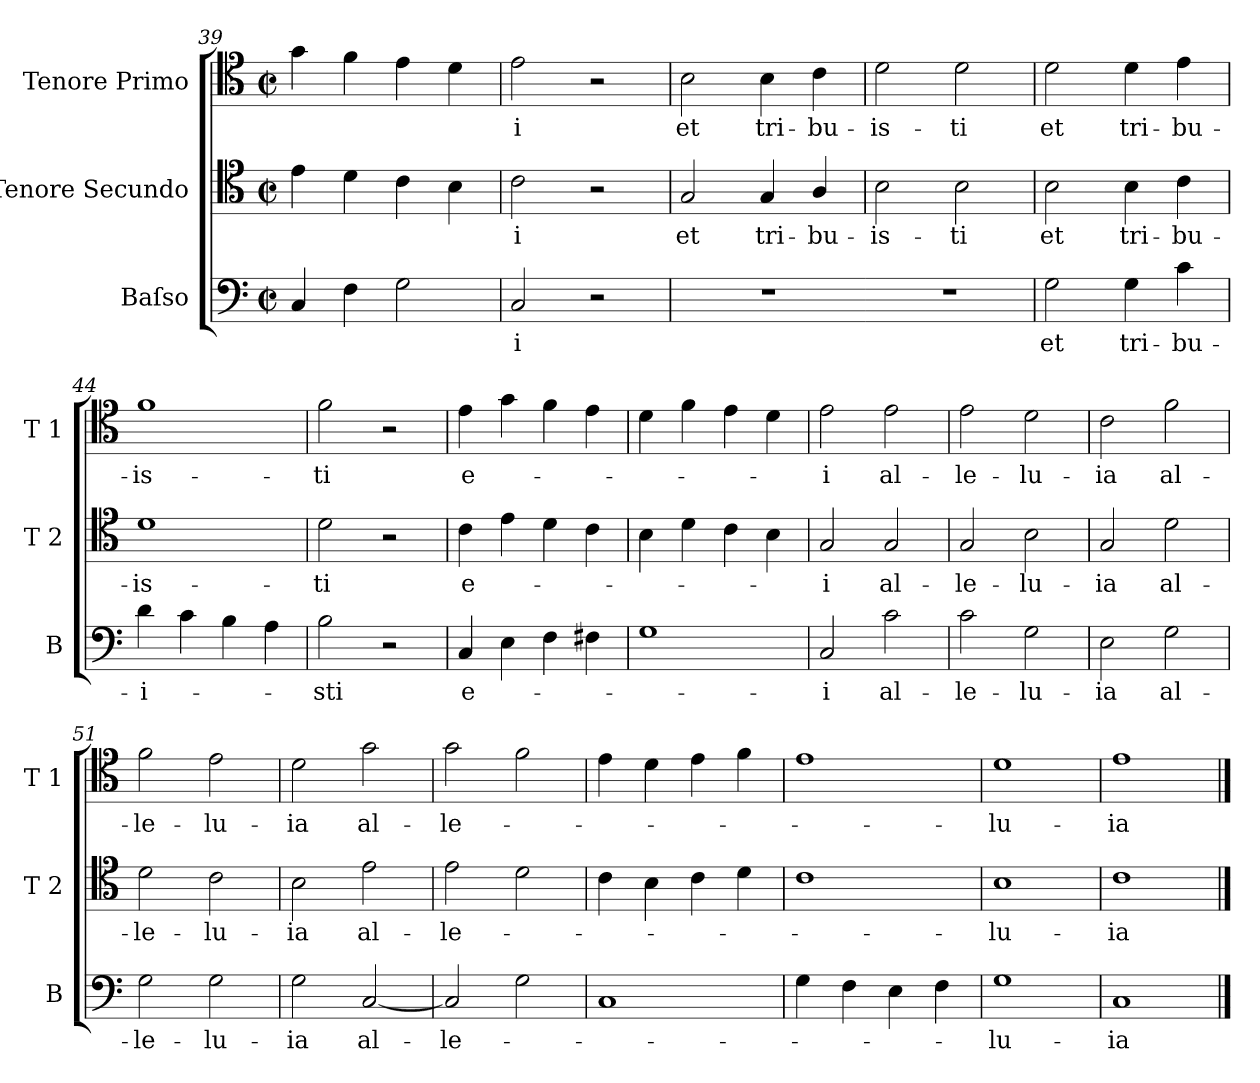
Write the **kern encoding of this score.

**kern	**text	**kern	**text	**kern	**text
*part3	*part3	*part2	*part2	*part1	*part1
*staff3	*staff3	*staff2	*staff2	*staff1	*staff1
*I"Baſso	*	*I"Tenore Secundo	*	*I"Tenore Primo	*
*I'B	*	*I'T 2	*	*I'T 1	*
*clefF4	*	*clefC4	*	*clefC4	*
*k[]	*	*k[]	*	*k[]	*
*M2/2	*	*M2/2	*	*M2/2	*
*met(c|)	*	*met(c|)	*	*met(c|)	*
=39	=39	=39	=39	=39	=39
4C/	.	4e\	.	4g\	.
4F\	.	4d\	.	4f\	.
2G\	.	4c\	.	4e\	.
.	.	4B\	.	4d\	.
=40	=40	=40	=40	=40	=40
2C/	-i	2c\	-i	2e\	-i
2r	.	2r	.	2r	.
=41	=41	=41	=41	=41	=41
1r	.	2G/	et	2B\	et
.	.	4G/	tri-	4B\	tri-
.	.	4A/	-bu-	4c\	-bu-
=42-	=42	=42	=42	=42	=42
1r	.	2B\	-is-	2d\	-is-
.	.	2B\	-ti	2d\	-ti
=43	=43	=43	=43	=43	=43
2G\	et	2B\	et	2d\	et
4G\	tri-	4B\	tri-	4d\	tri-
4c\	-bu-	4c\	-bu-	4e\	-bu-
=44	=44	=44	=44	=44	=44
4d\	-i-	1d	-is-	1f	-is-
4c\	.	.	.	.	.
4B\	.	.	.	.	.
4A\	.	.	.	.	.
=45	=45	=45	=45	=45	=45
2B\	-sti	2d\	-ti	2f\	-ti
2r	.	2r	.	2r	.
=46	=46	=46	=46	=46	=46
4C/	e-	4c\	e-	4e\	e-
4E\	.	4e\	.	4g\	.
4F\	.	4d\	.	4f\	.
4F#X\	.	4c\	.	4e\	.
=47	=47	=47	=47	=47	=47
1G	.	4B\	.	4d\	.
.	.	4d\	.	4f\	.
.	.	4c\	.	4e\	.
.	.	4B\	.	4d\	.
=48	=48	=48	=48	=48	=48
2C/	-i	2G/	-i	2e\	-i
2c\	al-	2G/	al-	2e\	al-
=49	=49	=49	=49	=49	=49
2c\	-le-	2G/	-le-	2e\	-le-
2G\	-lu-	2B\	-lu-	2d\	-lu-
=50	=50	=50	=50	=50	=50
2E\	-ia	2G/	-ia	2c\	-ia
2G\	al-	2d\	al-	2f\	al-
=51	=51	=51	=51	=51	=51
2G\	-le-	2d\	-le-	2f\	-le-
2G\	-lu-	2c\	-lu-	2e\	-lu-
=52	=52	=52	=52	=52	=52
2G\	-ia	2B\	-ia	2d\	-ia
[2C/	al-	2e\	al-	2g\	al-
=53	=53	=53	=53	=53	=53
2C/]	-le-	2e\	-le-	2g\	-le-
2G\	.	2d\	.	2f\	.
=54	=54	=54	=54	=54	=54
1C	.	4c\	.	4e\	.
.	.	4B\	.	4d\	.
.	.	4c\	.	4e\	.
.	.	4d\	.	4f\	.
=55	=55	=55	=55	=55	=55
4G\	.	1c	.	1e	.
4F\	.	.	.	.	.
4E\	.	.	.	.	.
4F\	.	.	.	.	.
=56	=56	=56	=56	=56	=56
1G	-lu-	1B	-lu-	1d	-lu-
=57	=57	=57	=57	=57	=57
1C	-ia	1c	-ia	1e	-ia
==	==	==	==	==	==
*-	*-	*-	*-	*-	*-
